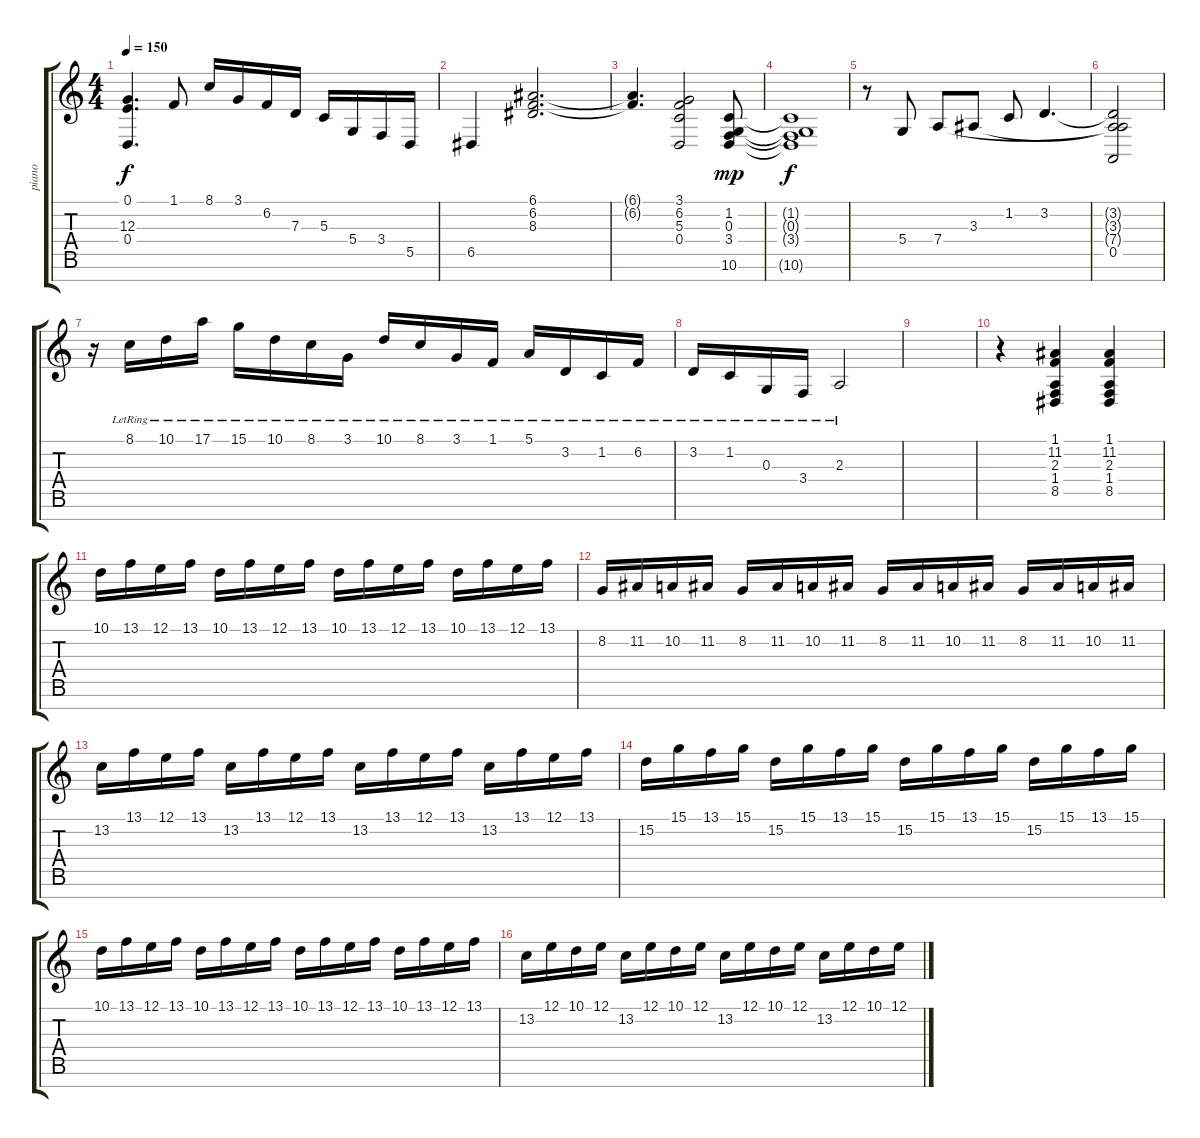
\track ("piano" "piano") {instrument acousticgrandpiano}
\staff {score tabs}
\tuning (E4 B3 G3 D3 A2 E2 B1) {hide}
\ts (4 4)
\tempo 150
\clef g2
\ks c
(0.1{t} 12.3{t} 0.4{t}).4{d dy f} 1.1.8 8.1.16 3.1.16 6.2.16 7.3.16 5.3.16 5.4.16 3.4.16 5.5.16 |
6.5.4 (6.1 6.2 8.3).2{d} |
(6.1{t} 6.2{t}).4{d} (3.1 6.2 5.3 0.4).2 (1.2 0.3 3.4 10.6).8{dy mp} |
(1.2{t} 0.3{t} 3.4{t} 10.6{t}).1{dy f} |
r.8 5.4.8 7.4.8 3.3.8 1.2.8 3.2.4{d} |
(3.2{t} 3.3{t} 7.4{t} 0.5).2 |
r.16 8.1{lr}.16 10.1{lr}.16 17.1{lr}.16 15.1{lr}.16 10.1{lr}.16 8.1{lr}.16 3.1{lr}.16 10.1{lr}.16 8.1{lr}.16 3.1{lr}.16 1.1{lr}.16 5.1{lr}.16 3.2{lr}.16 1.2{lr}.16 6.2{lr}.16 |
3.2{lr}.16 1.2{lr}.16 0.3{lr}.16 3.4{lr}.16 2.3{lr}.2 |
|
r.4 (1.1 11.2 2.3 1.4 8.5).4 (1.1 11.2 2.3 1.4 8.5).4 |
10.1.16 13.1.16 12.1.16 13.1.16 10.1.16 13.1.16 12.1.16 13.1.16 10.1.16 13.1.16 12.1.16 13.1.16 10.1.16 13.1.16 12.1.16 13.1.16 |
8.2.16 11.2.16 10.2.16 11.2.16 8.2.16 11.2.16 10.2.16 11.2.16 8.2.16 11.2.16 10.2.16 11.2.16 8.2.16 11.2.16 10.2.16 11.2.16 |
13.2.16 13.1.16 12.1.16 13.1.16 13.2.16 13.1.16 12.1.16 13.1.16 13.2.16 13.1.16 12.1.16 13.1.16 13.2.16 13.1.16 12.1.16 13.1.16 |
15.2.16 15.1.16 13.1.16 15.1.16 15.2.16 15.1.16 13.1.16 15.1.16 15.2.16 15.1.16 13.1.16 15.1.16 15.2.16 15.1.16 13.1.16 15.1.16 |
10.1.16 13.1.16 12.1.16 13.1.16 10.1.16 13.1.16 12.1.16 13.1.16 10.1.16 13.1.16 12.1.16 13.1.16 10.1.16 13.1.16 12.1.16 13.1.16 |
13.2.16 12.1.16 10.1.16 12.1.16 13.2.16 12.1.16 10.1.16 12.1.16 13.2.16 12.1.16 10.1.16 12.1.16 13.2.16 12.1.16 10.1.16 12.1.16
